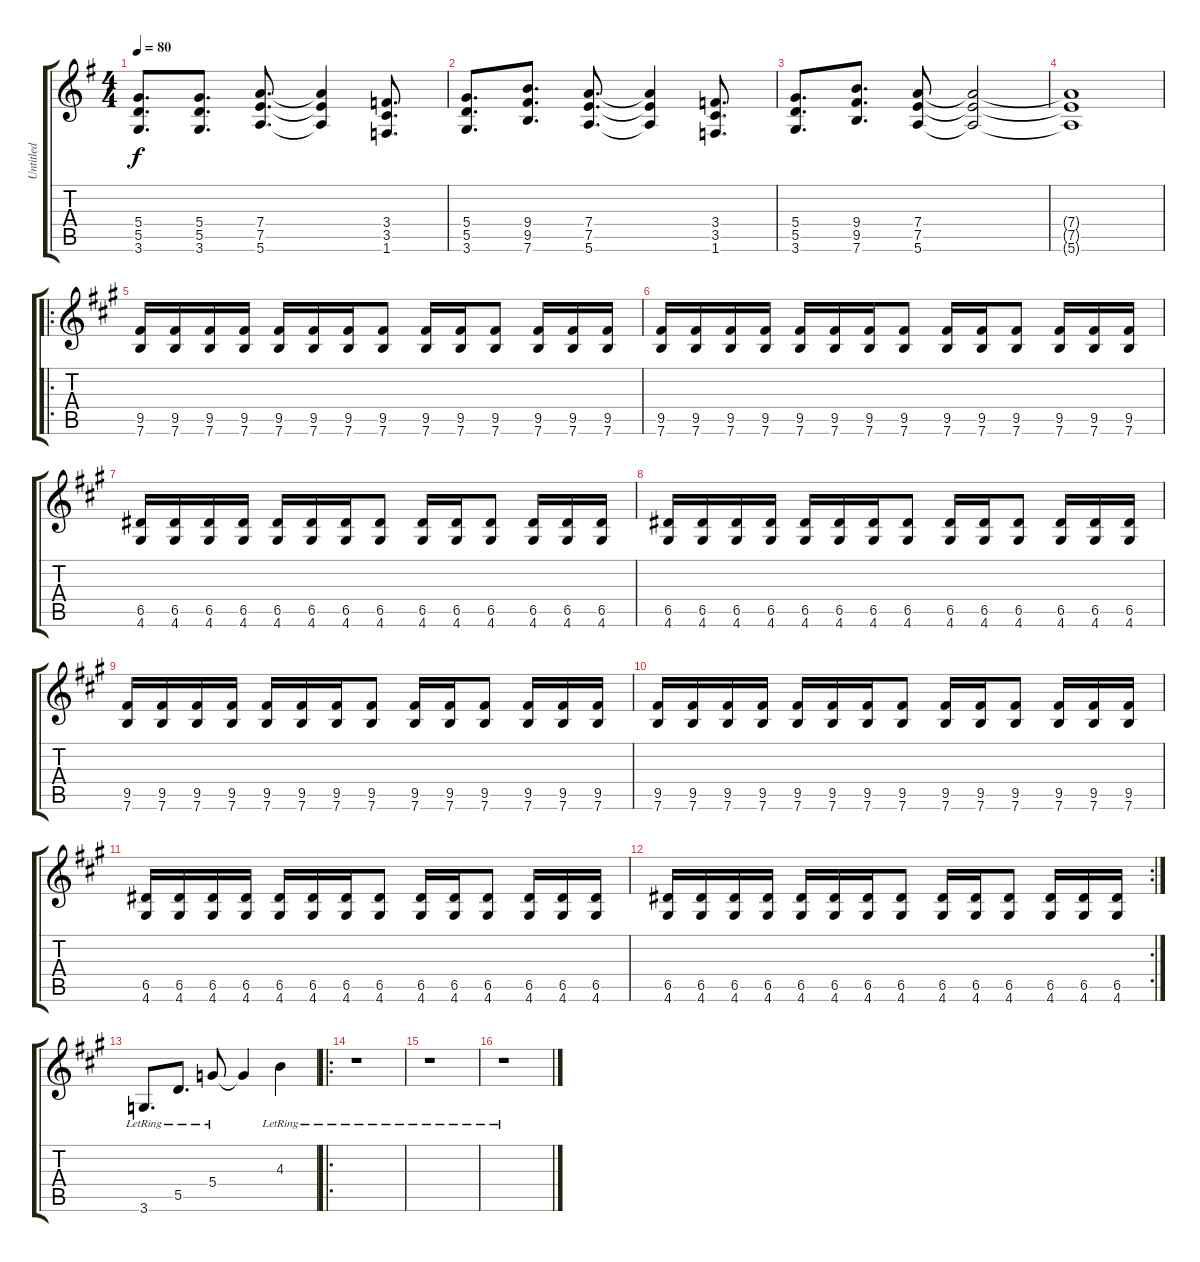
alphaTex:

\track ("Untitled" "Untitled") {instrument distortionguitar}
\staff {score tabs}
\tuning (E4 B3 G3 D3 A2 E2) {hide}
\ts (4 4)
\tempo 80
\clef g2
\ks g
(5.4 5.5 3.6).8{d dy f} (5.4 5.5 3.6).8{d} (7.4 7.5 5.6).8{d} (7.4{t} 7.5{t} 5.6{t}).4 (3.4 3.5 1.6).8{d} |
(5.4 5.5 3.6).8{d} (9.4 9.5 7.6).8{d} (7.4 7.5 5.6).8{d} (7.4{t} 7.5{t} 5.6{t}).4 (3.4 3.5 1.6).8{d} |
(5.4 5.5 3.6).8{d} (9.4 9.5 7.6).8{d} (7.4 7.5 5.6).8 (7.4{t} 7.5{t} 5.6{t}).2 |
(7.4{t} 7.5{t} 5.6{t}).1 |
\ro
\ks a
(9.5 7.6).16 (9.5 7.6).16 (9.5 7.6).16 (9.5 7.6).16 (9.5 7.6).16 (9.5 7.6).16 (9.5 7.6).16 (9.5 7.6).8 (9.5 7.6).16 (9.5 7.6).16 (9.5 7.6).8 (9.5 7.6).16 (9.5 7.6).16 (9.5 7.6).16 |
(9.5 7.6).16 (9.5 7.6).16 (9.5 7.6).16 (9.5 7.6).16 (9.5 7.6).16 (9.5 7.6).16 (9.5 7.6).16 (9.5 7.6).8 (9.5 7.6).16 (9.5 7.6).16 (9.5 7.6).8 (9.5 7.6).16 (9.5 7.6).16 (9.5 7.6).16 |
(6.5 4.6).16 (6.5 4.6).16 (6.5 4.6).16 (6.5 4.6).16 (6.5 4.6).16 (6.5 4.6).16 (6.5 4.6).16 (6.5 4.6).8 (6.5 4.6).16 (6.5 4.6).16 (6.5 4.6).8 (6.5 4.6).16 (6.5 4.6).16 (6.5 4.6).16 |
(6.5 4.6).16 (6.5 4.6).16 (6.5 4.6).16 (6.5 4.6).16 (6.5 4.6).16 (6.5 4.6).16 (6.5 4.6).16 (6.5 4.6).8 (6.5 4.6).16 (6.5 4.6).16 (6.5 4.6).8 (6.5 4.6).16 (6.5 4.6).16 (6.5 4.6).16 |
(9.5 7.6).16 (9.5 7.6).16 (9.5 7.6).16 (9.5 7.6).16 (9.5 7.6).16 (9.5 7.6).16 (9.5 7.6).16 (9.5 7.6).8 (9.5 7.6).16 (9.5 7.6).16 (9.5 7.6).8 (9.5 7.6).16 (9.5 7.6).16 (9.5 7.6).16 |
(9.5 7.6).16 (9.5 7.6).16 (9.5 7.6).16 (9.5 7.6).16 (9.5 7.6).16 (9.5 7.6).16 (9.5 7.6).16 (9.5 7.6).8 (9.5 7.6).16 (9.5 7.6).16 (9.5 7.6).8 (9.5 7.6).16 (9.5 7.6).16 (9.5 7.6).16 |
(6.5 4.6).16 (6.5 4.6).16 (6.5 4.6).16 (6.5 4.6).16 (6.5 4.6).16 (6.5 4.6).16 (6.5 4.6).16 (6.5 4.6).8 (6.5 4.6).16 (6.5 4.6).16 (6.5 4.6).8 (6.5 4.6).16 (6.5 4.6).16 (6.5 4.6).16 |
\rc 2
(6.5 4.6).16 (6.5 4.6).16 (6.5 4.6).16 (6.5 4.6).16 (6.5 4.6).16 (6.5 4.6).16 (6.5 4.6).16 (6.5 4.6).8 (6.5 4.6).16 (6.5 4.6).16 (6.5 4.6).8 (6.5 4.6).16 (6.5 4.6).16 (6.5 4.6).16 |
3.6{lr}.8{d} 5.5{lr}.8{d} 5.4{lr}.8 5.4{t}.4 4.3{lr}.4 |
\ro
r.1 |
r.1 |
r.1
